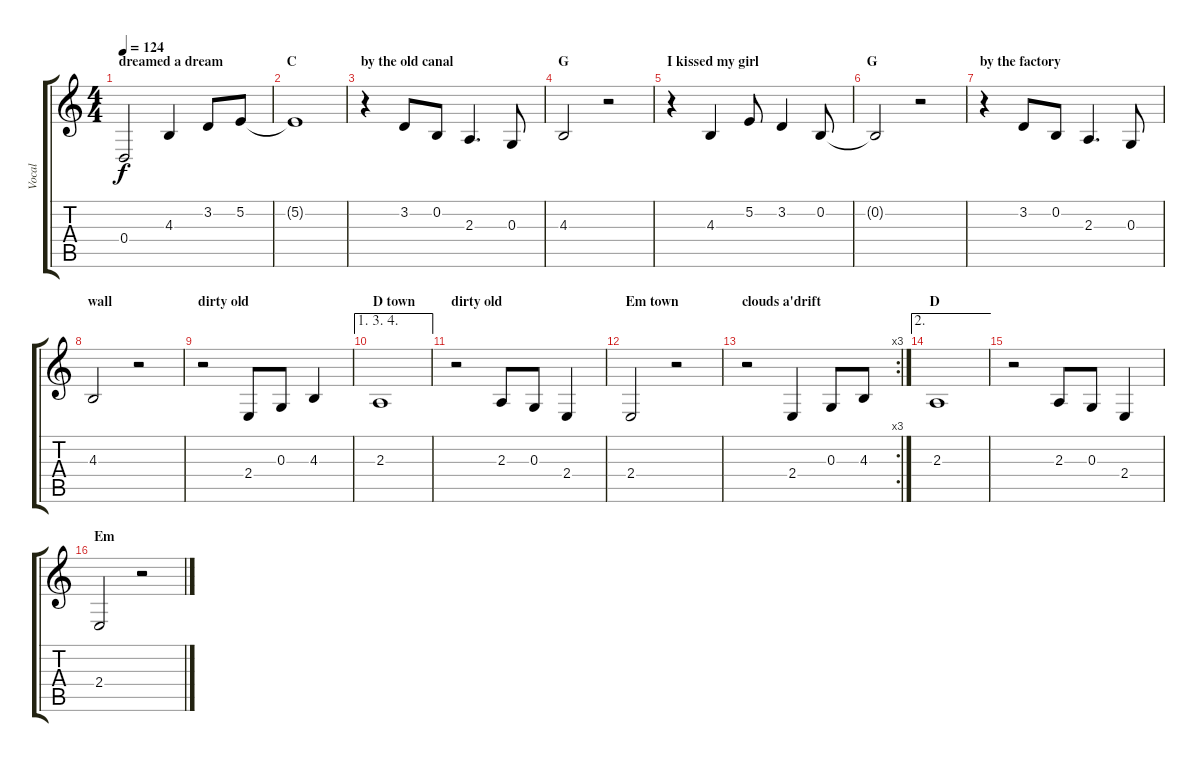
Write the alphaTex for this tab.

\track ("Vocal" "Vocal") {instrument altosax}
\staff {score tabs}
\tuning (E4 B3 G3 D3 A2 E2) {hide}
\ts (4 4)
\section ("" "dreamed a dream")
\tempo 124
\clef g2
\ks c
0.4{t}.2{dy f} 4.3.4 3.2.8 5.2.8 |
\section ("" "C")
5.2{t}.1 |
\section ("" "by the old canal")
r.4 3.2.8 0.2.8 2.3.4{d} 0.3.8 |
\section ("" "G")
4.3.2 r.2 |
\section ("" "I kissed my girl")
r.4 4.3.4 5.2.8 3.2.4 0.2.8 |
\section ("" "G")
0.2{t}.2 r.2 |
\section ("" "by the factory ")
r.4 3.2.8 0.2.8 2.3.4{d} 0.3.8 |
\section ("" "wall")
4.3.2 r.2 |
\section ("" "dirty old")
r.2 2.4.8 0.3.8 4.3.4 |
\ae (1 3 4)
\section ("" "D town")
2.3.1 |
\section ("" "dirty old")
r.2 2.3.8 0.3.8 2.4.4 |
\section ("" "Em town")
2.4.2 r.2 |
\rc 3
\section ("" "clouds a'drift")
r.2 2.4.4 0.3.8 4.3.8 |
\ae 2
\section ("" "D")
2.3.1 |
r.2 2.3.8 0.3.8 2.4.4 |
\section ("" "Em")
2.4.2 r.2
